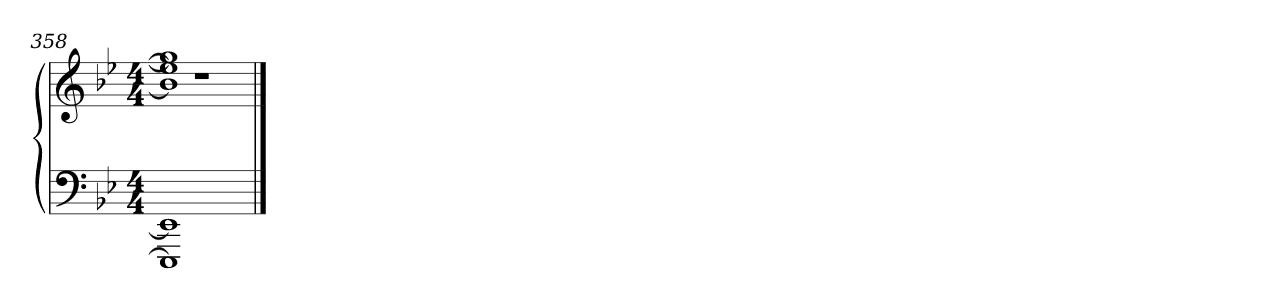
**kern	**kern
*part2	*part1
*staff2	*staff1
*clefF4	*clefG2
*k[b-e-]	*k[b-e-]
*B-:	*B-:
*M4/4	*M4/4
=358	=358
*^	*^
*	*	*	*^
*	*	*	*	*^
*	*	*	*	*	*^
*	*	*	*	*	*	*^
*	*	*	*	*	*	*	*^
1EE-]	1EEE-]	1b-]	1ee-]	1gg]	1r	1r	1r	1r
*v	*v	*	*	*	*	*	*	*
*	*v	*v	*v	*v	*v	*v	*v
==	==
*-	*-
